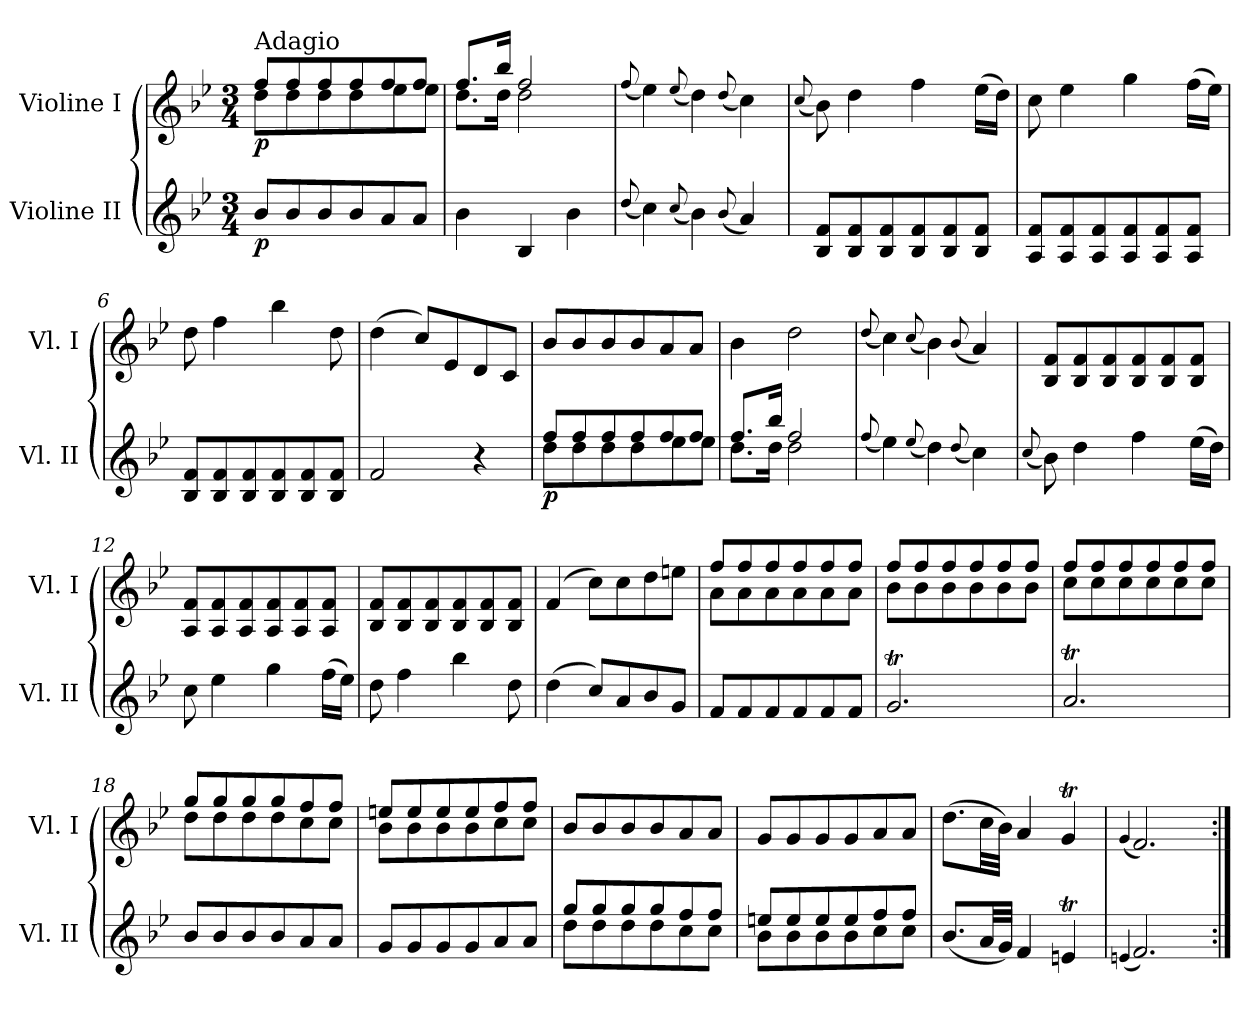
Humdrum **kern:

**kern	**dynam	**kern	**dynam
*part2	*part2	*part1	*part1
*staff2	*staff2	*staff1	*staff1
*I"Violine II	*	*I"Violine I	*
*I'Vl. II	*	*I'Vl. I	*
*clefG2	*	*clefG2	*
*k[b-e-]	*	*k[b-e-]	*
*B-:	*	*B-:	*
*M3/4	*	*M3/4	*
=1	=1	=1	=1
*	*	*^	*
!	!	!LO:TX:a:t=Adagio	!	!
!	!LO:DY:b	!	!	!LO:DY:b
8b-/L	p	8ff/L	8dd\L	p
8b-/	.	8ff/	8dd\	.
8b-/	.	8ff/	8dd\	.
8b-/	.	8ff/	8dd\	.
8a/	.	8ff/	8ee-\	.
8a/J	.	8ff/J	8ee-\J	.
=2	=2	=2	=2	=2
4b-\	.	8.ff/L	8.dd\L	.
.	.	16bb-/Jk	16dd\Jk	.
4B-/	.	2ff/	2dd\	.
4b-\	.	.	.	.
*	*	*v	*v	*
=3	=3	=3	=3
(<8qqdd/	.	(<8qqff/	.
4cc\)	.	4ee-\)	.
(<8qqcc/	.	(<8qqee-/	.
4b-\)	.	4dd\)	.
(<8qqb-/	.	(<8qqdd/	.
4a/)	.	4cc\)	.
=4	=4	=4	=4
.	.	(<8qqcc/	.
8B-/ 8f/L	.	8b-\)	.
8B-/ 8f/	.	4dd\	.
8B-/ 8f/	.	.	.
8B-/ 8f/	.	4ff\	.
8B-/ 8f/	.	.	.
8B-/ 8f/J	.	(>16ee-\LL	.
.	.	16dd\JJ)	.
=5	=5	=5	=5
8A/ 8f/L	.	8cc\	.
8A/ 8f/	.	4ee-\	.
8A/ 8f/	.	.	.
8A/ 8f/	.	4gg\	.
8A/ 8f/	.	.	.
8A/ 8f/J	.	(>16ff\LL	.
.	.	16ee-\JJ)	.
=6	=6	=6	=6
8B-/ 8f/L	.	8dd\	.
8B-/ 8f/	.	4ff\	.
8B-/ 8f/	.	.	.
8B-/ 8f/	.	4bb-\	.
8B-/ 8f/	.	.	.
8B-/ 8f/J	.	8dd\	.
=7	=7	=7	=7
2f/	.	(>4dd\	.
.	.	8cc/L)	.
.	.	8e-/	.
4r	.	8d/	.
.	.	8c/J	.
!!LO:LB:g=z
=8	=8	=8	=8
*^	*	*	*
!	!	!LO:DY:b	!	!
8ff/L	8dd\L	p	8b-/L	.
8ff/	8dd\	.	8b-/	.
8ff/	8dd\	.	8b-/	.
8ff/	8dd\	.	8b-/	.
8ff/	8ee-\	.	8a/	.
8ff/J	8ee-\J	.	8a/J	.
=9	=9	=9	=9	=9
8.ff/L	8.dd\L	.	4b-\	.
16bb-/Jk	16dd\Jk	.	.	.
2ff/	2dd\	.	2dd\	.
*v	*v	*	*	*
=10	=10	=10	=10
(<8qqff/	.	(<8qqdd/	.
4ee-\)	.	4cc\)	.
(<8qqee-/	.	(<8qqcc/	.
4dd\)	.	4b-\)	.
(<8qqdd/	.	(<8qqb-/	.
4cc\)	.	4a/)	.
=11	=11	=11	=11
(<8qqcc/	.	.	.
8b-\)	.	8B-/ 8f/L	.
4dd\	.	8B-/ 8f/	.
.	.	8B-/ 8f/	.
4ff\	.	8B-/ 8f/	.
.	.	8B-/ 8f/	.
(>16ee-\LL	.	8B-/ 8f/J	.
16dd\JJ)	.	.	.
=12	=12	=12	=12
8cc\	.	8A/ 8f/L	.
4ee-\	.	8A/ 8f/	.
.	.	8A/ 8f/	.
4gg\	.	8A/ 8f/	.
.	.	8A/ 8f/	.
(>16ff\LL	.	8A/ 8f/J	.
16ee-\JJ)	.	.	.
=13	=13	=13	=13
8dd\	.	8B-/ 8f/L	.
4ff\	.	8B-/ 8f/	.
.	.	8B-/ 8f/	.
4bb-\	.	8B-/ 8f/	.
.	.	8B-/ 8f/	.
8dd\	.	8B-/ 8f/J	.
=14	=14	=14	=14
(>4dd\	.	(>4f/	.
8cc/L)	.	8cc\L)	.
8a/	.	8cc\	.
8b-/	.	8dd\	.
8g/J	.	8een\J	.
=15	=15	=15	=15
*	*	*^	*
8f/L	.	8ff/L	8a\L	.
8f/	.	8ff/	8a\	.
8f/	.	8ff/	8a\	.
8f/	.	8ff/	8a\	.
8f/	.	8ff/	8a\	.
8f/J	.	8ff/J	8a\J	.
!!LO:LB:g=z	!!
=16	=16	=16	=16	=16
2.gT/	.	8ff/L	8b-\L	.
.	.	8ff/	8b-\	.
.	.	8ff/	8b-\	.
.	.	8ff/	8b-\	.
.	.	8ff/	8b-\	.
.	.	8ff/J	8b-\J	.
=17	=17	=17	=17	=17
2.at/	.	8ff/L	8cc\L	.
.	.	8ff/	8cc\	.
.	.	8ff/	8cc\	.
.	.	8ff/	8cc\	.
.	.	8ff/	8cc\	.
.	.	8ff/J	8cc\J	.
=18	=18	=18	=18	=18
8b-/L	.	8gg/L	8dd\L	.
8b-/	.	8gg/	8dd\	.
8b-/	.	8gg/	8dd\	.
8b-/	.	8gg/	8dd\	.
8a/	.	8ff/	8cc\	.
8a/J	.	8ff/J	8cc\J	.
=19	=19	=19	=19	=19
8g/L	.	8een/L	8b-\L	.
8g/	.	8ee/	8b-\	.
8g/	.	8ee/	8b-\	.
8g/	.	8ee/	8b-\	.
8a/	.	8ff/	8cc\	.
8a/J	.	8ff/J	8cc\J	.
*	*	*v	*v	*
=20	=20	=20	=20
*^	*	*	*
8gg/L	8dd\L	.	8b-/L	.
8gg/	8dd\	.	8b-/	.
8gg/	8dd\	.	8b-/	.
8gg/	8dd\	.	8b-/	.
8ff/	8cc\	.	8a/	.
8ff/J	8cc\J	.	8a/J	.
=21	=21	=21	=21	=21
8een/L	8b-\L	.	8g/L	.
8ee/	8b-\	.	8g/	.
8ee/	8b-\	.	8g/	.
8ee/	8b-\	.	8g/	.
8ff/	8cc\	.	8a/	.
8ff/J	8cc\J	.	8a/J	.
*v	*v	*	*	*
=22	=22	=22	=22
(<8.b-/L	.	(>8.dd\L	.
32a/LL	.	32cc\LL	.
32g/JJJ)	.	32b-\JJJ)	.
4f/	.	4a/	.
4ent/	.	4gT/	.
=23	=23	=23	=23
(<4qqen/	.	(<4qqg/	.
2.f/)	.	2.f/)	.
=:|!	=:|!	=:|!	=:|!
*-	*-	*-	*-
